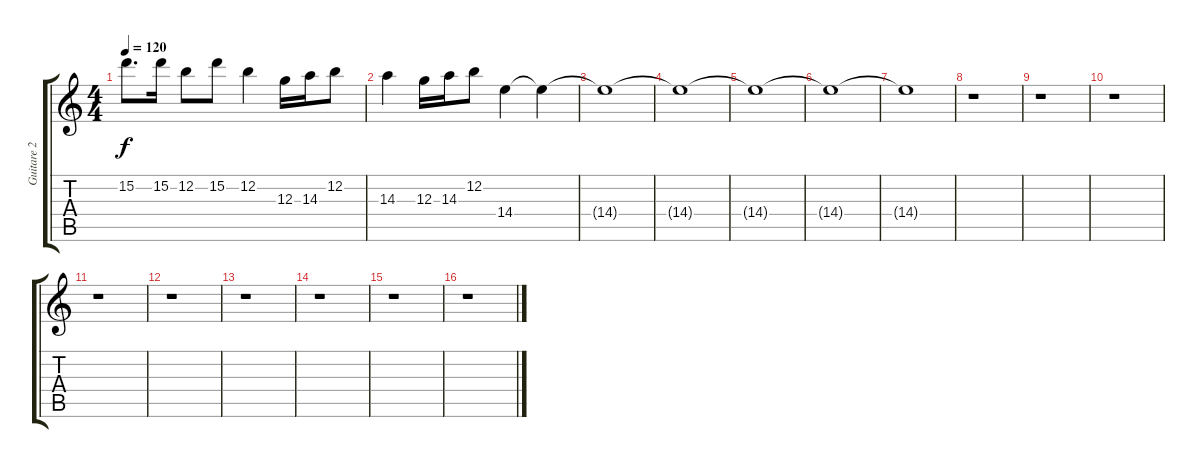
\track ("Guitare 2 (disto)" "Guitare 2 ") {instrument distortionguitar}
\staff {score tabs}
\tuning (E4 B3 G3 D3 A2 E2) {hide}
\ts (4 4)
\tempo 120
\clef g2
\ks c
15.2.8{d dy f} 15.2.16 12.2.8 15.2.8 12.2.4 12.3.16 14.3.16 12.2.8 |
14.3.4 12.3.16 14.3.16 12.2.8 14.4.4 14.4{t}.4 |
14.4{t}.1 |
14.4{t}.1 |
14.4{t}.1 |
14.4{t}.1 |
14.4{t}.1 |
r.1 |
r.1 |
r.1 |
r.1 |
r.1 |
r.1 |
r.1 |
r.1 |
r.1
